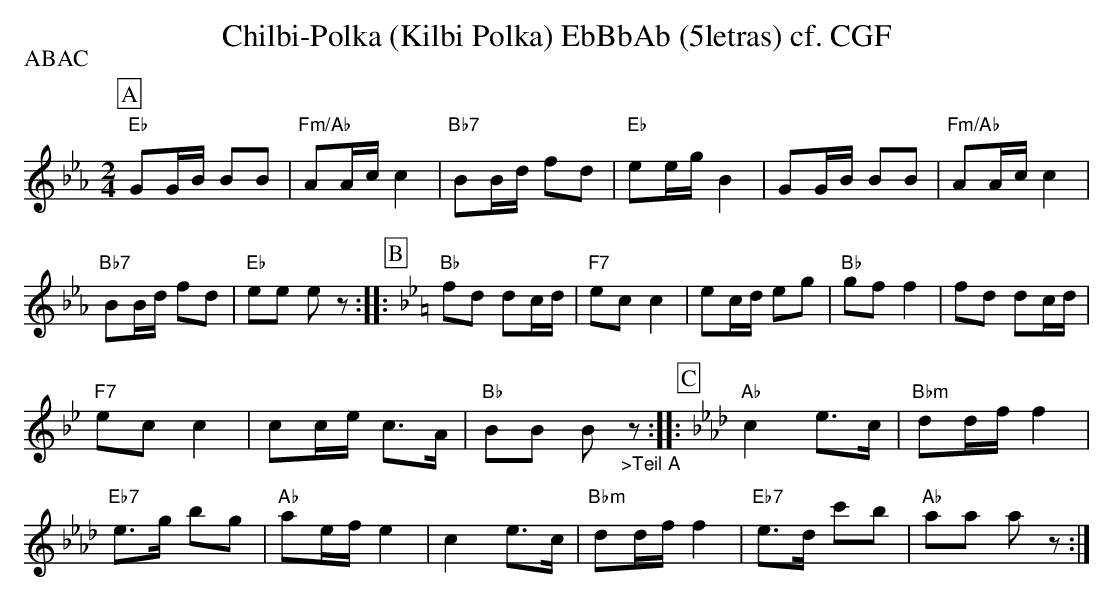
X:1
T:Chilbi-Polka (Kilbi Polka) EbBbAb (5letras) cf. CGF
P:ABAC
M:2/4
L:1/16
K:Ebmaj%%MIDI gchordon
[P:A] "Eb"G2GB B2B2 | "Fm/Ab"A2Ac c4 | "Bb7"B2Bd f2d2 | "Eb"e2eg B4 | G2GB B2B2 | "Fm/Ab"A2Ac c4 |
"Bb7"B2Bd f2d2 | "Eb"e2e2 e2z2 :: [P:B] [K:Bbmaj] "Bb"f2d2 d2cd | "F7"e2c2c4 | e2cd e2g2 | "Bb"g2f2f4 | f2d2 d2cd |
"F7"e2c2c4 | c2ce c3A | "Bb"B2B2 B2"_>Teil A"z2 :: [P:C] [K:Abmaj] "Ab"c4 e3c | "Bbm"d2dff4 |
"Eb7"e3g b2g2 | "Ab"a2efe4 | c4e3c | "Bbm"d2dff4 | "Eb7"e3d c'2b2 | "Ab"a2a2 a2z2 :|
